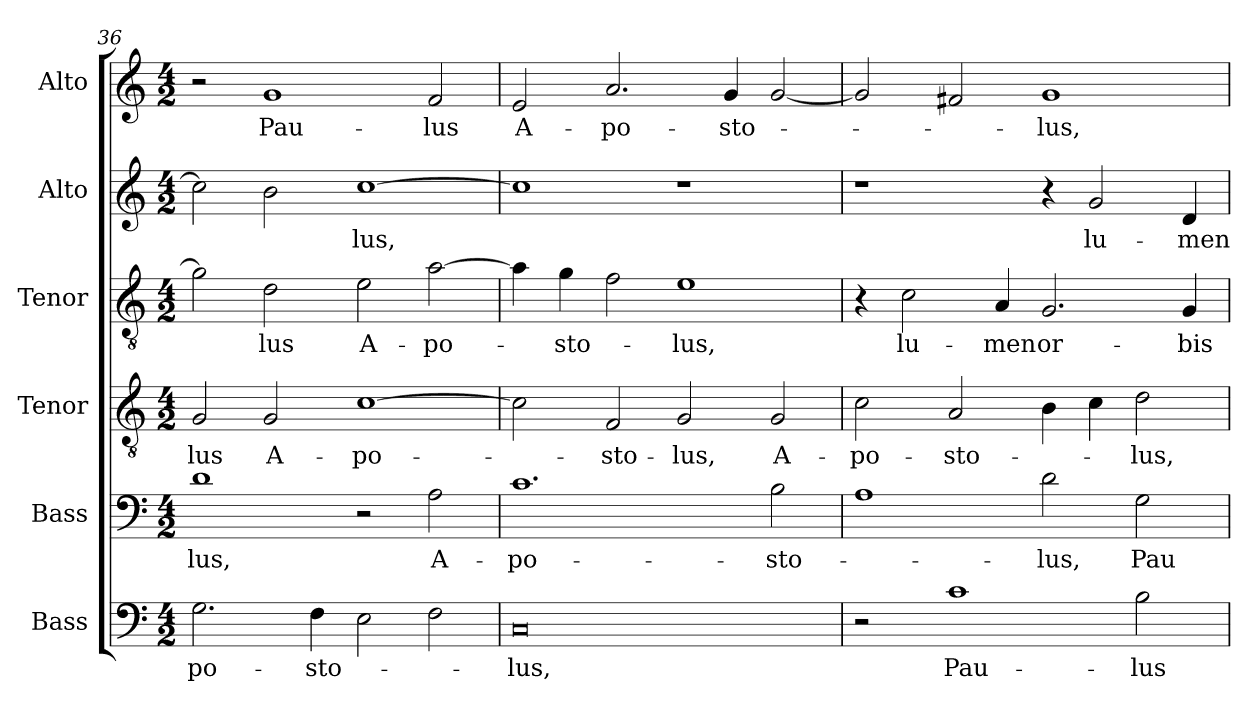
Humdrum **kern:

**kern	**text	**kern	**text	**kern	**text	**kern	**text	**kern	**text	**kern	**text
*part6	*part6	*part5	*part5	*part4	*part4	*part3	*part3	*part2	*part2	*part1	*part1
*staff6	*staff6	*staff5	*staff5	*staff4	*staff4	*staff3	*staff3	*staff2	*staff2	*staff1	*staff1
*I"Bass	*	*I"Bass	*	*I"Tenor	*	*I"Tenor	*	*I"Alto	*	*I"Alto	*
*I'B.	*	*	*	*I'T.	*	*I'T.	*	*I'A.	*	*I'A.	*
*clefF4	*	*clefF4	*	*clefGv2	*	*clefGv2	*	*clefG2	*	*clefG2	*
*	*	*	*	*ITrd7c12	*	*ITrd7c12	*	*	*	*	*
*k[]	*	*k[]	*	*k[]	*	*k[]	*	*k[]	*	*k[]	*
*C:	*	*C:	*	*C:	*	*C:	*	*C:	*	*C:	*
*M4/2	*	*M4/2	*	*M4/2	*	*M4/2	*	*M4/2	*	*M4/2	*
=36	=36	=36	=36	=36	=36	=36	=36	=36	=36	=36	=36
!	!LO:LY:b:color=#000000	!	!	!	!	!	!	!	!	!	!
!	!	!	!LO:LY:b:color=#000000	!	!	!	!	!	!	!	!
!	!	!	!	!	!LO:LY:b:color=#000000	!	!	!	!	!	!
2.Gi\	-po-	1di	-lus,	2GGi/	-lus	2Gi\]	.	2cci\]	.	2r	.
!	!	!	!	!	!LO:LY:b:color=#000000	!	!	!	!	!	!
!	!	!	!	!	!	!	!LO:LY:b:color=#000000	!	!	!	!
!	!	!	!	!	!	!	!	!	!	!	!LO:LY:b:color=#000000
.	.	.	.	2GGi/	A-	2Di\	-lus	2bi\	.	1gi	Pau-
!	!LO:LY:b:color=#000000	!	!	!	!	!	!	!	!	!	!
4Fi\	-sto-	.	.	.	.	.	.	.	.	.	.
!	!	!	!	!	!LO:LY:b:color=#000000	!	!	!	!	!	!
!	!	!	!	!	!	!	!LO:LY:b:color=#000000	!	!	!	!
!	!	!	!	!	!	!	!	!	!LO:LY:b:color=#000000	!	!
2Ei\	.	2r	.	[1Ci	-po-	2Ei\	A-	[1cci	-lus,	.	.
!	!	!	!LO:LY:b:color=#000000	!	!	!	!	!	!	!	!
!	!	!	!	!	!	!	!LO:LY:b:color=#000000	!	!	!	!
!	!	!	!	!	!	!	!	!	!	!	!LO:LY:b:color=#000000
2Fi\	.	2Ai\	A-	.	.	[2Ai\	-po-	.	.	2fi/	-lus
=37	=37	=37	=37	=37	=37	=37	=37	=37	=37	=37	=37
!	!LO:LY:b:color=#000000	!	!	!	!	!	!	!	!	!	!
!	!	!	!LO:LY:b:color=#000000	!	!	!	!	!	!	!	!
!	!	!	!	!	!	!	!	!	!	!	!LO:LY:b:color=#000000
0Ci	-lus,	1.ci	-po-	2Ci\]	.	4Ai\]	.	1cci]	.	2ei/	A-
!	!	!	!	!	!	!	!LO:LY:b:color=#000000	!	!	!	!
.	.	.	.	.	.	4Gi\	-sto-	.	.	.	.
!	!	!	!	!	!LO:LY:b:color=#000000	!	!	!	!	!	!
!	!	!	!	!	!	!	!	!	!	!	!LO:LY:b:color=#000000
.	.	.	.	2FFi/	-sto-	2Fi\	.	.	.	2.ai/	-po-
!	!	!	!	!	!LO:LY:b:color=#000000	!	!	!	!	!	!
!	!	!	!	!	!	!	!LO:LY:b:color=#000000	!	!	!	!
.	.	.	.	2GGi/	-lus,	1Ei	-lus,	1r	.	.	.
!	!	!	!	!	!	!	!	!	!	!	!LO:LY:b:color=#000000
.	.	.	.	.	.	.	.	.	.	4gi/	-sto-
!	!	!	!LO:LY:b:color=#000000	!	!	!	!	!	!	!	!
!	!	!	!	!	!LO:LY:b:color=#000000	!	!	!	!	!	!
.	.	2Bi\	-sto-	2GGi/	A-	.	.	.	.	[2gi/	.
!!LO:LB:g=z
=38	=38	=38	=38	=38	=38	=38	=38	=38	=38	=38	=38
!	!	!	!	!	!LO:LY:b:color=#000000	!	!	!	!	!	!
2r	.	1Ai	.	2Ci\	-po-	4r	.	1r	.	2gi/]	.
!	!	!	!	!	!	!	!LO:LY:b:color=#000000	!	!	!	!
.	.	.	.	.	.	2Ci\	lu-	.	.	.	.
!	!LO:LY:b:color=#000000	!	!	!	!	!	!	!	!	!	!
!	!	!	!	!	!LO:LY:b:color=#000000	!	!	!	!	!	!
1ci	Pau-	.	.	2AAi/	-sto-	.	.	.	.	2f#Xi/	.
!	!	!	!	!	!	!	!LO:LY:b:color=#000000	!	!	!	!
.	.	.	.	.	.	4AAi/	-men	.	.	.	.
!	!	!	!LO:LY:b:color=#000000	!	!	!	!	!	!	!	!
!	!	!	!	!	!	!	!LO:LY:b:color=#000000	!	!	!	!
!	!	!	!	!	!	!	!	!	!	!	!LO:LY:b:color=#000000
.	.	2di\	-lus,	4BBi\	.	2.GGi/	or-	4r	.	1gi	-lus,
!	!	!	!	!	!	!	!	!	!LO:LY:b:color=#000000	!	!
.	.	.	.	4Ci\	.	.	.	2gi/	lu-	.	.
!	!LO:LY:b:color=#000000	!	!	!	!	!	!	!	!	!	!
!	!	!	!LO:LY:b:color=#000000	!	!	!	!	!	!	!	!
!	!	!	!	!	!LO:LY:b:color=#000000	!	!	!	!	!	!
2Bi\	-lus	2Gi\	Pau-	2Di\	-lus,	.	.	.	.	.	.
!	!	!	!	!	!	!	!LO:LY:b:color=#000000	!	!	!	!
!	!	!	!	!	!	!	!	!	!LO:LY:b:color=#000000	!	!
.	.	.	.	.	.	4GGi/	-bis	4di/	-men	.	.
=	=	=	=	=	=	=	=	=	=	=	=
*-	*-	*-	*-	*-	*-	*-	*-	*-	*-	*-	*-
